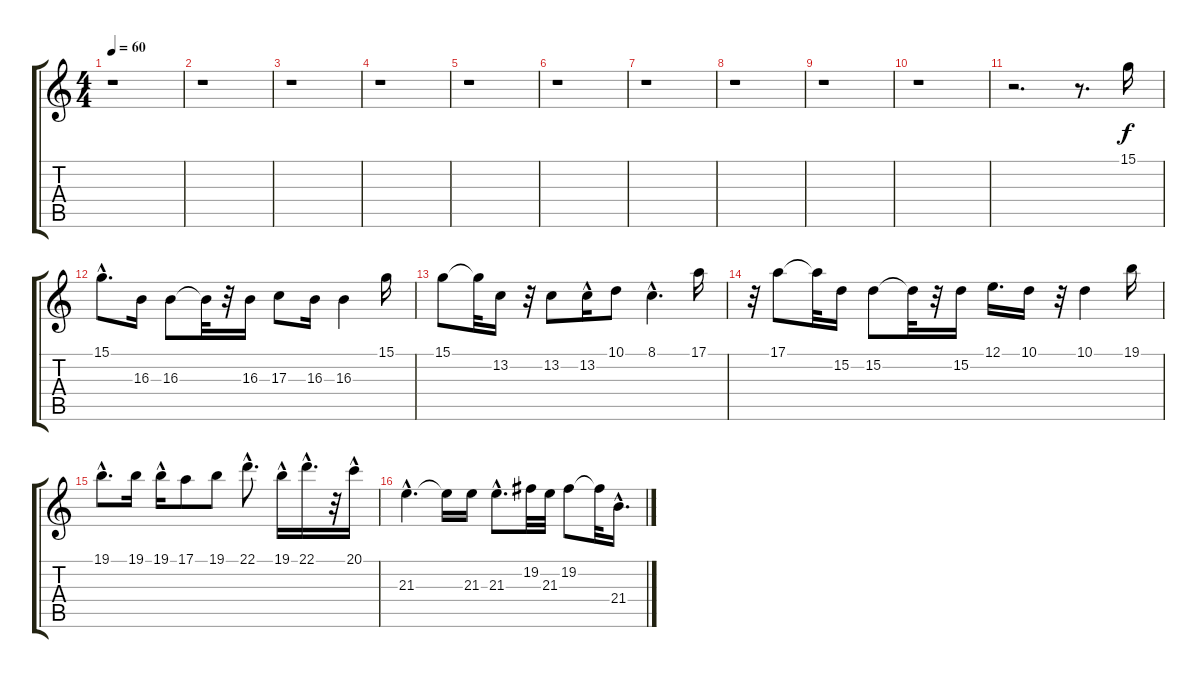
\track "" {instrument panflute}
\staff {score tabs}
\tuning (E4 B3 G3 D3 A2 E2) {hide}
\ts (4 4)
\tempo 60
\clef g2
\ks c
r.1{dy f instrument panflute} |
r.1 |
r.1 |
r.1 |
r.1 |
r.1 |
r.1 |
r.1 |
r.1 |
r.1 |
r.2{d} r.8{d} 15.1.16 |
15.1{hac}.8{d} 16.3.16 16.3.8 16.3{t}.32 r.32 16.3.16 17.3.8 16.3.16 16.3.4 15.1.16 |
15.1.8 15.1{t}.32 13.2.16 r.32 13.2.8 13.2{hac}.16 10.1.8 8.1{hac}.4{d} 17.1.16 |
r.32 17.1.8 17.1{t}.32 15.2.16 15.2.8 15.2{t}.32 r.32 15.2.16 12.1.16{d} 10.1.16 r.32 10.1.4 19.1.16 |
19.1{hac}.8{d} 19.1.16 19.1{hac}.16 17.1.8 19.1.8 22.1{hac}.8{d} 19.1{hac}.16 22.1{hac}.16{d} r.32 20.1{hac}.16 |
21.3{hac}.4{d} 21.3{t}.16 21.3.16 21.3{hac}.8{d} 19.2.32 21.3.32 19.2.8 19.2{t}.32 21.4{hac}.16{d}
